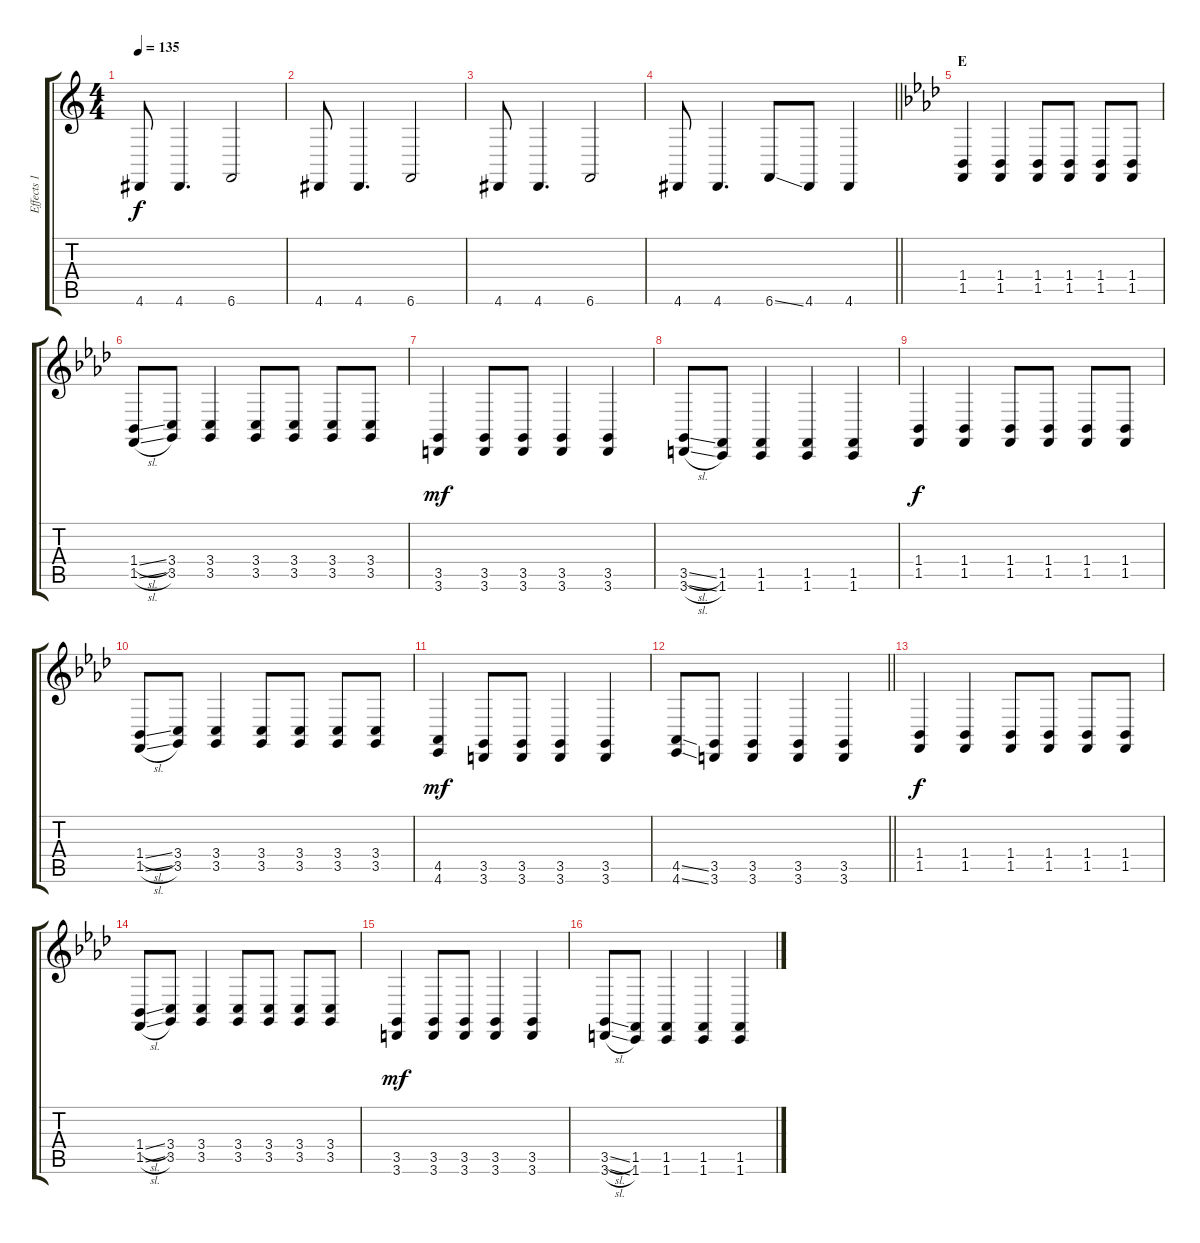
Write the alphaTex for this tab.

\track ("Effects 1" "Effects 1") {instrument lead2sawtooth}
\staff {score tabs}
\tuning (B3 Gb3 D3 A2 E2 B1) {hide}
\ts (4 4)
\section ("" "")
\tempo 135
\clef g2
\ks c
4.6.8{dy f} 4.6.4{d} 6.6.2 |
4.6.8 4.6.4{d} 6.6.2 |
4.6.8 4.6.4{d} 6.6.2 |
\barLineRight lightlight
4.6.8 4.6.4{d} 6.6{ss}.8 4.6.8 4.6.4 |
\section ("" "E")
\ks fminor
(1.4 1.5).4{volume 13 instrument distortionguitar} (1.4 1.5).4 (1.4 1.5).8 (1.4 1.5).8 (1.4 1.5).8 (1.4 1.5).8 |
(1.4{sl} 1.5{sl}).8 (3.4 3.5).8 (3.4 3.5).4 (3.4 3.5).8 (3.4 3.5).8 (3.4 3.5).8 (3.4 3.5).8 |
(3.5 3.6).4{dy mf} (3.5 3.6).8 (3.5 3.6).8 (3.5 3.6).4 (3.5 3.6).4 |
(3.5{sl} 3.6{sl}).8 (1.5 1.6).8 (1.5 1.6).4 (1.5 1.6).4 (1.5 1.6).4 |
(1.4 1.5).4{dy f volume 13 instrument distortionguitar} (1.4 1.5).4 (1.4 1.5).8 (1.4 1.5).8 (1.4 1.5).8 (1.4 1.5).8 |
(1.4{sl} 1.5{sl}).8 (3.4 3.5).8 (3.4 3.5).4 (3.4 3.5).8 (3.4 3.5).8 (3.4 3.5).8 (3.4 3.5).8 |
(4.5 4.6).4{dy mf} (3.5 3.6).8 (3.5 3.6).8 (3.5 3.6).4 (3.5 3.6).4 |
\barLineRight lightlight
(4.5{ss} 4.6{ss}).8 (3.5 3.6).8 (3.5 3.6).4 (3.5 3.6).4 (3.5 3.6).4 |
\section ("" "")
(1.4 1.5).4{dy f volume 13 instrument distortionguitar} (1.4 1.5).4 (1.4 1.5).8 (1.4 1.5).8 (1.4 1.5).8 (1.4 1.5).8 |
(1.4{sl} 1.5{sl}).8 (3.4 3.5).8 (3.4 3.5).4 (3.4 3.5).8 (3.4 3.5).8 (3.4 3.5).8 (3.4 3.5).8 |
(3.5 3.6).4{dy mf} (3.5 3.6).8 (3.5 3.6).8 (3.5 3.6).4 (3.5 3.6).4 |
(3.5{sl} 3.6{sl}).8 (1.5 1.6).8 (1.5 1.6).4 (1.5 1.6).4 (1.5 1.6).4
